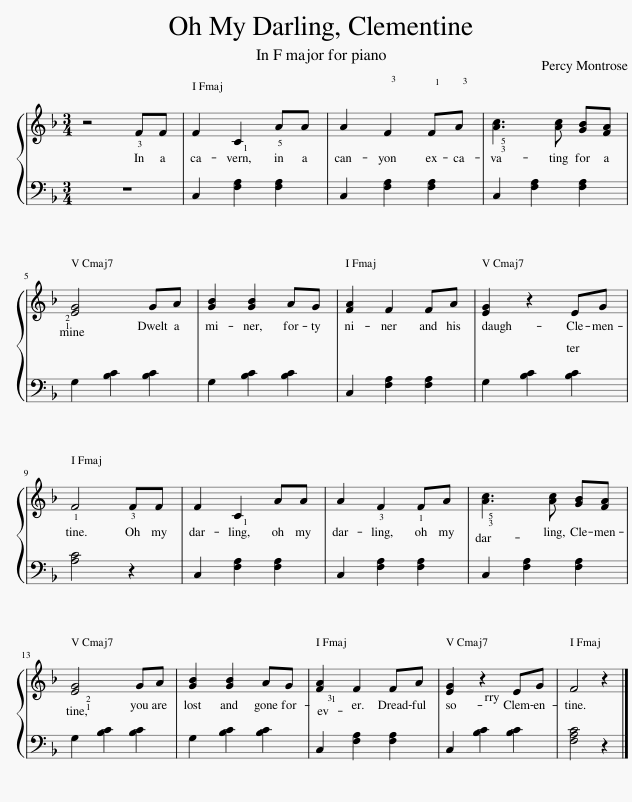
X:1
%%score { 1 | 2 }
L:1/8
M:3/4
I:linebreak $
K:F
V:1 treble
V:2 bass
V:1
 z4 !3!FF | F2 !1!C2 !5!AA | A2 !3!F2 !1!F!3!A | !3!!5![Ac]3 [Ac] [GB][FA] |$ !1!!2![EG]4 GA | %5
 [GB]2 [GB]2 AG | [FA]2 F2 FA | [EG]2 z2 EG |$ !1!F4 !3!FF | F2 !1!C2 AA | %10
 A2 !3!F2 !1!FA | !3!!5![Ac]3 [Ac] [GB][FA] |$ !1!!2![EG]4 GA | [GB]2 [GB]2 AG | !3!!1![FA]2 F2 FA | %15
 [EG]2 z2 EG | F4 z2 |] %17
V:2
 z6 | C,2 [F,A,]2 [F,A,]2 | C,2 [F,A,]2 [F,A,]2 | C,2 [F,A,]2 [F,A,]2 |$ G,2 [B,C]2 [B,C]2 | %5
 G,2 [B,C]2 [B,C]2 | C,2 [F,A,]2 [F,A,]2 | G,2 [B,C]2 [B,C]2 |$ [A,C]4 z2 | C,2 [F,A,]2 [F,A,]2 | %10
 C,2 [F,A,]2 [F,A,]2 | C,2 [F,A,]2 [F,A,]2 |$ G,2 [B,C]2 [B,C]2 | G,2 [B,C]2 [B,C]2 | C,2 [F,A,]2 [F,A,]2 | %15
 C,2 [B,C]2 [B,C]2 | [F,A,C]4 z2 |] %17
